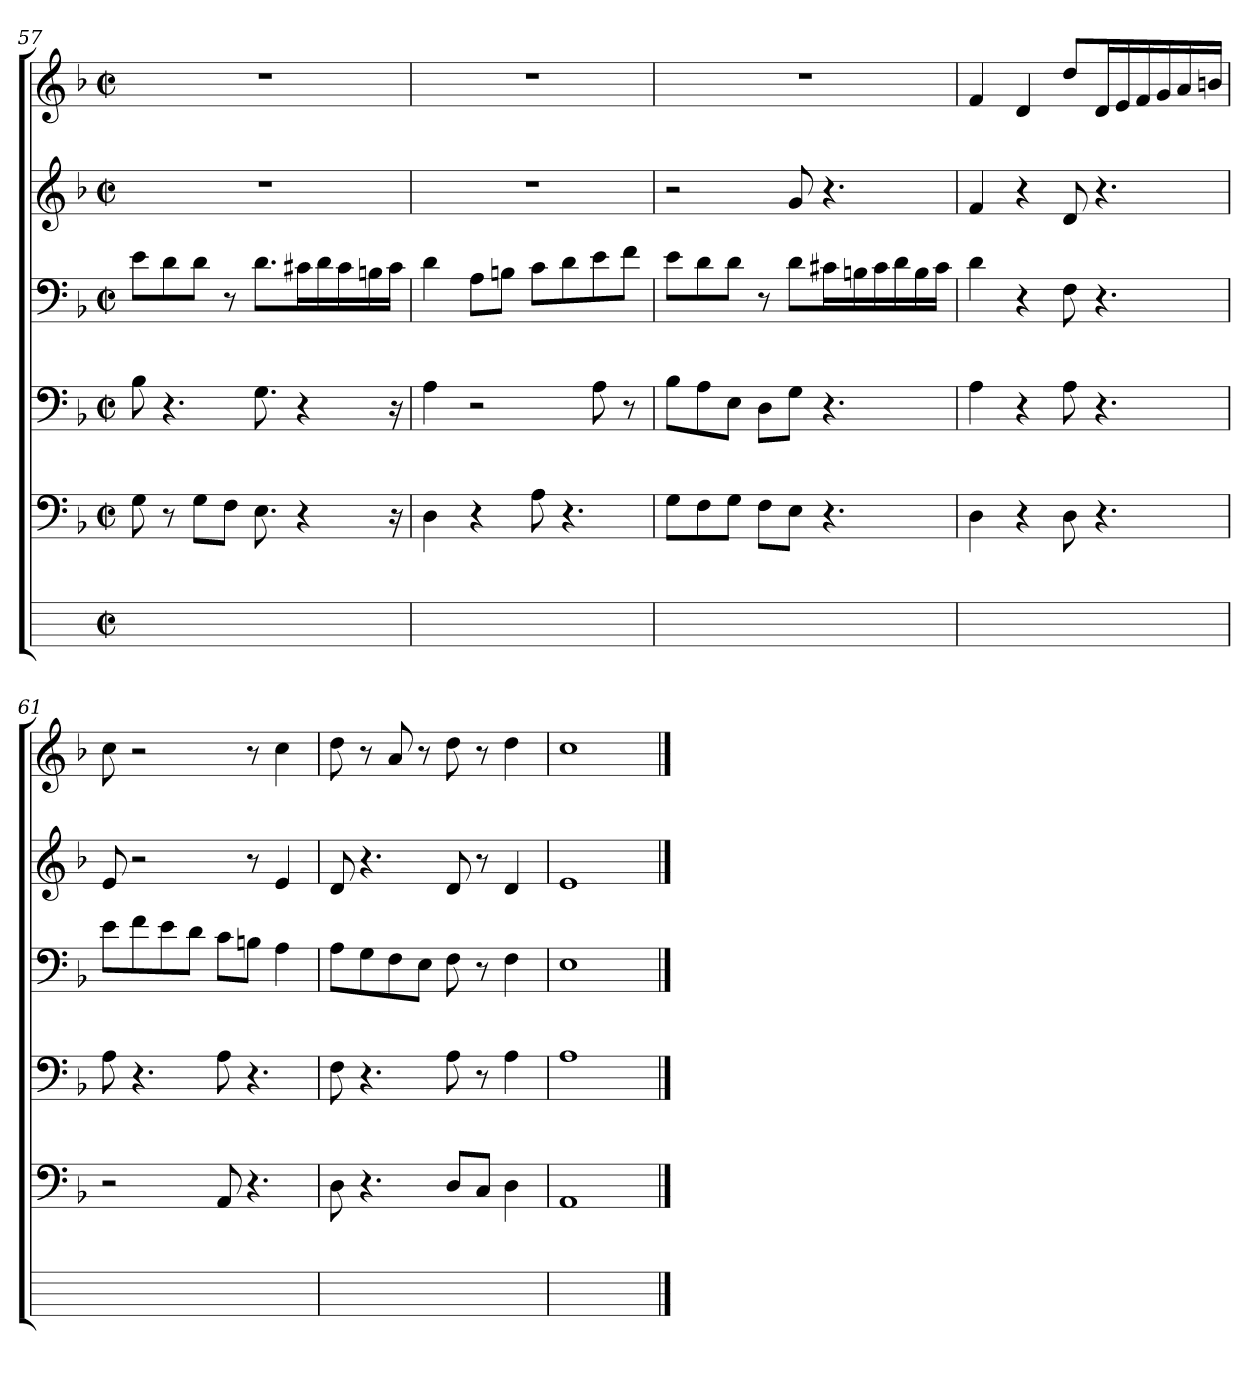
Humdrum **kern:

**kern	**kern	**kern	**kern	**kern	**kern
*part6	*part5	*part4	*part3	*part2	*part1
*staff6	*staff5	*staff4	*staff3	*staff2	*staff1
*	*clefF4	*clefF4	*clefF4	*clefG2	*clefG2
*	*k[b-]	*k[b-]	*k[b-]	*k[b-]	*k[b-]
*	*F:	*F:	*F:	*F:	*F:
*M2/2	*M2/2	*M2/2	*M2/2	*M2/2	*M2/2
*met(c|)	*met(c|)	*met(c|)	*met(c|)	*met(c|)	*met(c|)
=57	=57	=57	=57	=57	=57
1ryy	8G	8B-	8eiL	1r	1r
.	8r	4.r	8d	.	.
.	8GiL	.	8dJ	.	.
.	8FJ	.	8r	.	.
.	8.E	8.G	8.diL	.	.
.	4r	4r	16c#XjL	.	.
.	.	.	16di	.	.
.	.	.	16c#j	.	.
.	.	.	16Bnj	.	.
.	16r	16r	16c#jJJ	.	.
=58	=58	=58	=58	=58	=58
1ryy	4D	4A	4d	1r	1r
.	4r	2r	8AL	.	.
.	.	.	8BnJ	.	.
.	8A	.	8cL	.	.
.	4.r	.	8d	.	.
.	.	8A	8e	.	.
.	.	8r	8fjJ	.	.
=59	=59	=59	=59	=59	=59
1ryy	8GL	8B-L	8eiL	2r	1r
.	8FZ	8AZ	8d	.	.
.	8GiJ	8EZJ	8dJ	.	.
.	8FL	8DZL	8r	.	.
.	8EJ	8GJ	8diL	8g	.
.	4.r	4.r	16c#XjL	4.r	.
.	.	.	16Bnj	.	.
.	.	.	16c#	.	.
.	.	.	16dj	.	.
.	.	.	16Bj	.	.
.	.	.	16c#jJJ	.	.
=60	=60	=60	=60	=60	=60
1ryy	4D	4A	4d	4f	4f
.	4r	4r	4r	4r	4d
.	8Di	8Ai	8FZ	8d	8ddL
.	4.r	4.r	4.r	4.r	16djL
.	.	.	.	.	16ej
.	.	.	.	.	16fj
.	.	.	.	.	16gj
.	.	.	.	.	16aj
.	.	.	.	.	16bnjJJ
=61	=61	=61	=61	=61	=61
1ryy	2r	8Ai	8eL	8e	8cc
.	.	4.r	8fj	2r	2r
.	.	.	8ej	.	.
.	.	.	8dJ	.	.
.	8AA	8Ai	8cL	.	.
.	4.r	4.r	8BnJ	8r	8r
.	.	.	4A	4e	4cc
=62	=62	=62	=62	=62	=62
1ryy	8D	8FZ	8AiL	8dZ	8dd
.	4.r	4.r	8G	4.r	8r
.	.	.	8F	.	8a
.	.	.	8EJ	.	8r
.	8DL	8Ai	8F	8d	8dd
.	8CjJ	8r	8r	8r	8r
.	4Di	4Ai	4Fi	4di	4ddi
=63	=63	=63	=63	=63	=63
1ryy	1AA	1Ai	1E	1e	1cc
==	==	==	==	==	==
*-	*-	*-	*-	*-	*-
